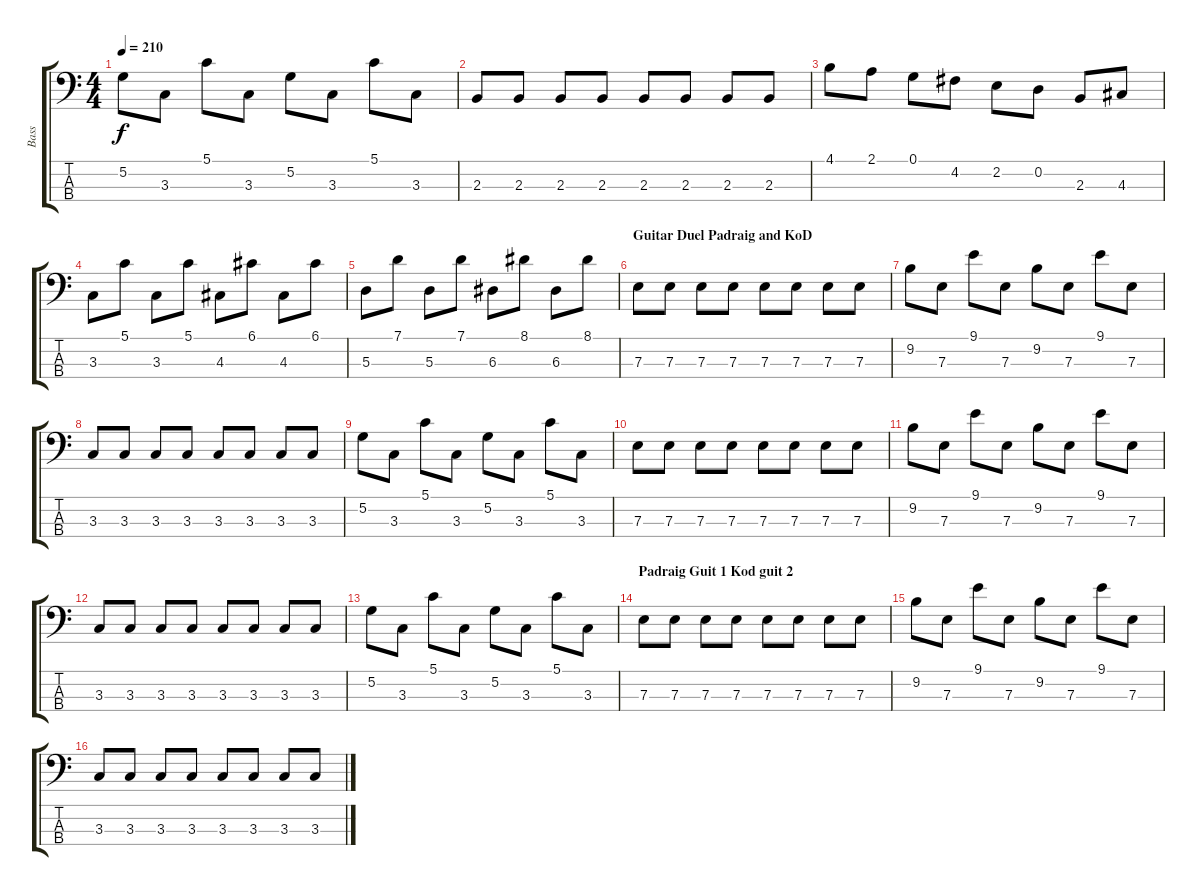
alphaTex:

\track ("Bass" "Bass") {instrument electricbassfinger}
\staff {score tabs}
\tuning (G2 D2 A1 E1) {hide}
\ts (4 4)
\tempo 210
\clef f4
\ks c
5.2.8{dy f} 3.3.8 5.1.8 3.3.8 5.2.8 3.3.8 5.1.8 3.3.8 |
2.3.8 2.3.8 2.3.8 2.3.8 2.3.8 2.3.8 2.3.8 2.3.8 |
4.1.8 2.1.8 0.1.8 4.2.8 2.2.8 0.2.8 2.3.8 4.3.8 |
3.3.8 5.1.8 3.3.8 5.1.8 4.3.8 6.1.8 4.3.8 6.1.8 |
5.3.8 7.1.8 5.3.8 7.1.8 6.3.8 8.1.8 6.3.8 8.1.8 |
\section ("" "Guitar Duel Padraig and KoD")
7.3.8 7.3.8 7.3.8 7.3.8 7.3.8 7.3.8 7.3.8 7.3.8 |
9.2.8 7.3.8 9.1.8 7.3.8 9.2.8 7.3.8 9.1.8 7.3.8 |
3.3.8 3.3.8 3.3.8 3.3.8 3.3.8 3.3.8 3.3.8 3.3.8 |
5.2.8 3.3.8 5.1.8 3.3.8 5.2.8 3.3.8 5.1.8 3.3.8 |
7.3.8 7.3.8 7.3.8 7.3.8 7.3.8 7.3.8 7.3.8 7.3.8 |
9.2.8 7.3.8 9.1.8 7.3.8 9.2.8 7.3.8 9.1.8 7.3.8 |
3.3.8 3.3.8 3.3.8 3.3.8 3.3.8 3.3.8 3.3.8 3.3.8 |
5.2.8 3.3.8 5.1.8 3.3.8 5.2.8 3.3.8 5.1.8 3.3.8 |
\section ("" "Padraig Guit 1 Kod guit 2")
7.3.8 7.3.8 7.3.8 7.3.8 7.3.8 7.3.8 7.3.8 7.3.8 |
9.2.8 7.3.8 9.1.8 7.3.8 9.2.8 7.3.8 9.1.8 7.3.8 |
3.3.8 3.3.8 3.3.8 3.3.8 3.3.8 3.3.8 3.3.8 3.3.8
